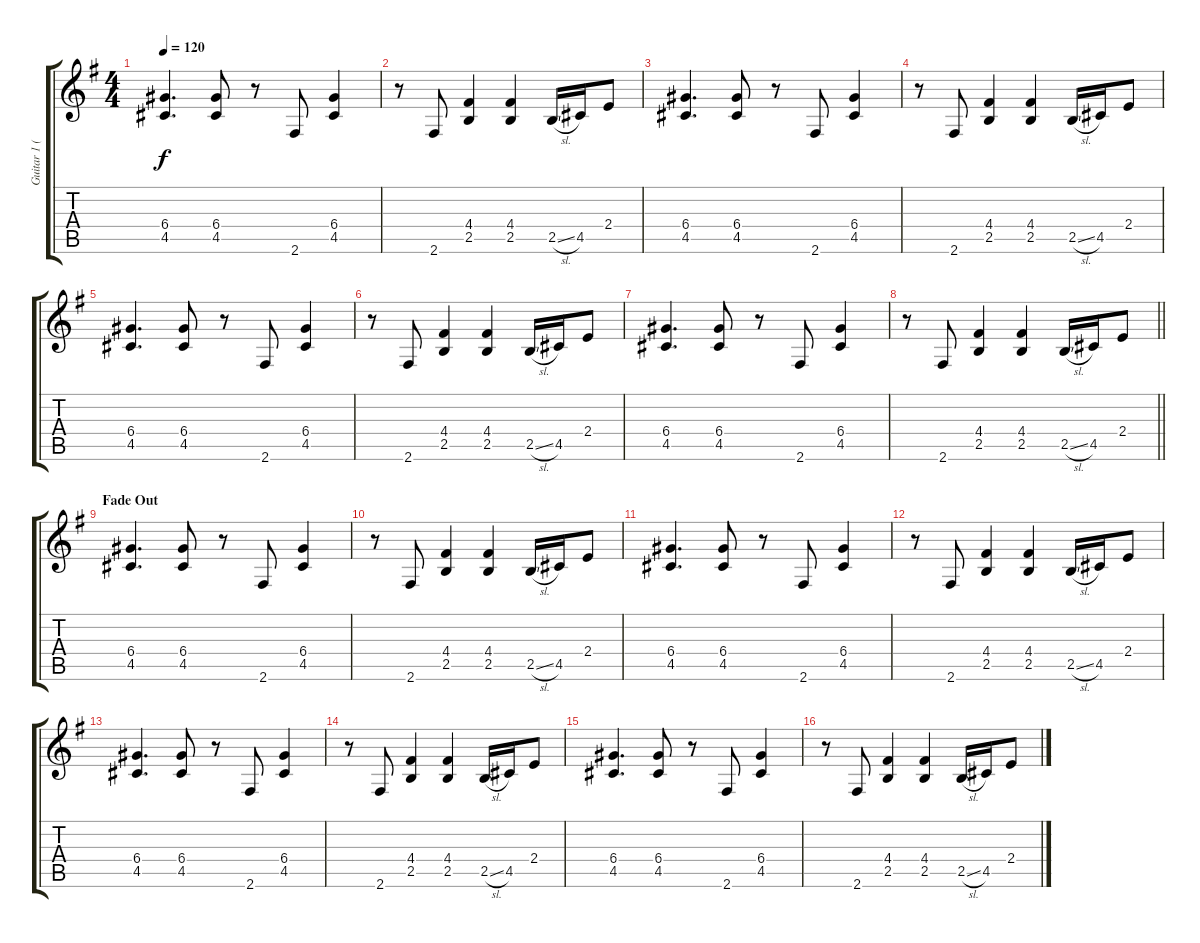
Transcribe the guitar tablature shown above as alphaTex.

\track ("Guitar 1 (Tony Iommi)" "Guitar 1 (") {instrument overdrivenguitar}
\staff {score tabs}
\tuning (E4 B3 G3 D3 A2 E2) {hide}
\ts (4 4)
\tempo 120
\clef g2
\ks g
(6.4 4.5).4{d dy f} (6.4 4.5).8 r.8 2.6.8 (6.4 4.5).4 |
r.8 2.6.8 (4.4 2.5).4 (4.4 2.5).4 2.5{sl}.16 4.5.16 2.4.8 |
(6.4 4.5).4{d} (6.4 4.5).8 r.8 2.6.8 (6.4 4.5).4 |
r.8 2.6.8 (4.4 2.5).4 (4.4 2.5).4 2.5{sl}.16 4.5.16 2.4.8 |
(6.4 4.5).4{d} (6.4 4.5).8 r.8 2.6.8 (6.4 4.5).4 |
r.8 2.6.8 (4.4 2.5).4 (4.4 2.5).4 2.5{sl}.16 4.5.16 2.4.8 |
(6.4 4.5).4{d} (6.4 4.5).8 r.8 2.6.8 (6.4 4.5).4 |
\barLineRight lightlight
r.8 2.6.8 (4.4 2.5).4 (4.4 2.5).4 2.5{sl}.16 4.5.16 2.4.8 |
\section ("" "Fade Out")
(6.4 4.5).4{d} (6.4 4.5).8 r.8 2.6.8 (6.4 4.5).4 |
r.8 2.6.8 (4.4 2.5).4 (4.4 2.5).4 2.5{sl}.16 4.5.16 2.4.8 |
(6.4 4.5).4{d} (6.4 4.5).8 r.8 2.6.8 (6.4 4.5).4 |
r.8 2.6.8 (4.4 2.5).4 (4.4 2.5).4 2.5{sl}.16 4.5.16 2.4.8 |
(6.4 4.5).4{d} (6.4 4.5).8 r.8 2.6.8 (6.4 4.5).4 |
r.8 2.6.8 (4.4 2.5).4 (4.4 2.5).4 2.5{sl}.16 4.5.16 2.4.8 |
(6.4 4.5).4{d} (6.4 4.5).8 r.8 2.6.8 (6.4 4.5).4 |
r.8 2.6.8 (4.4 2.5).4 (4.4 2.5).4 2.5{sl}.16 4.5.16 2.4.8
